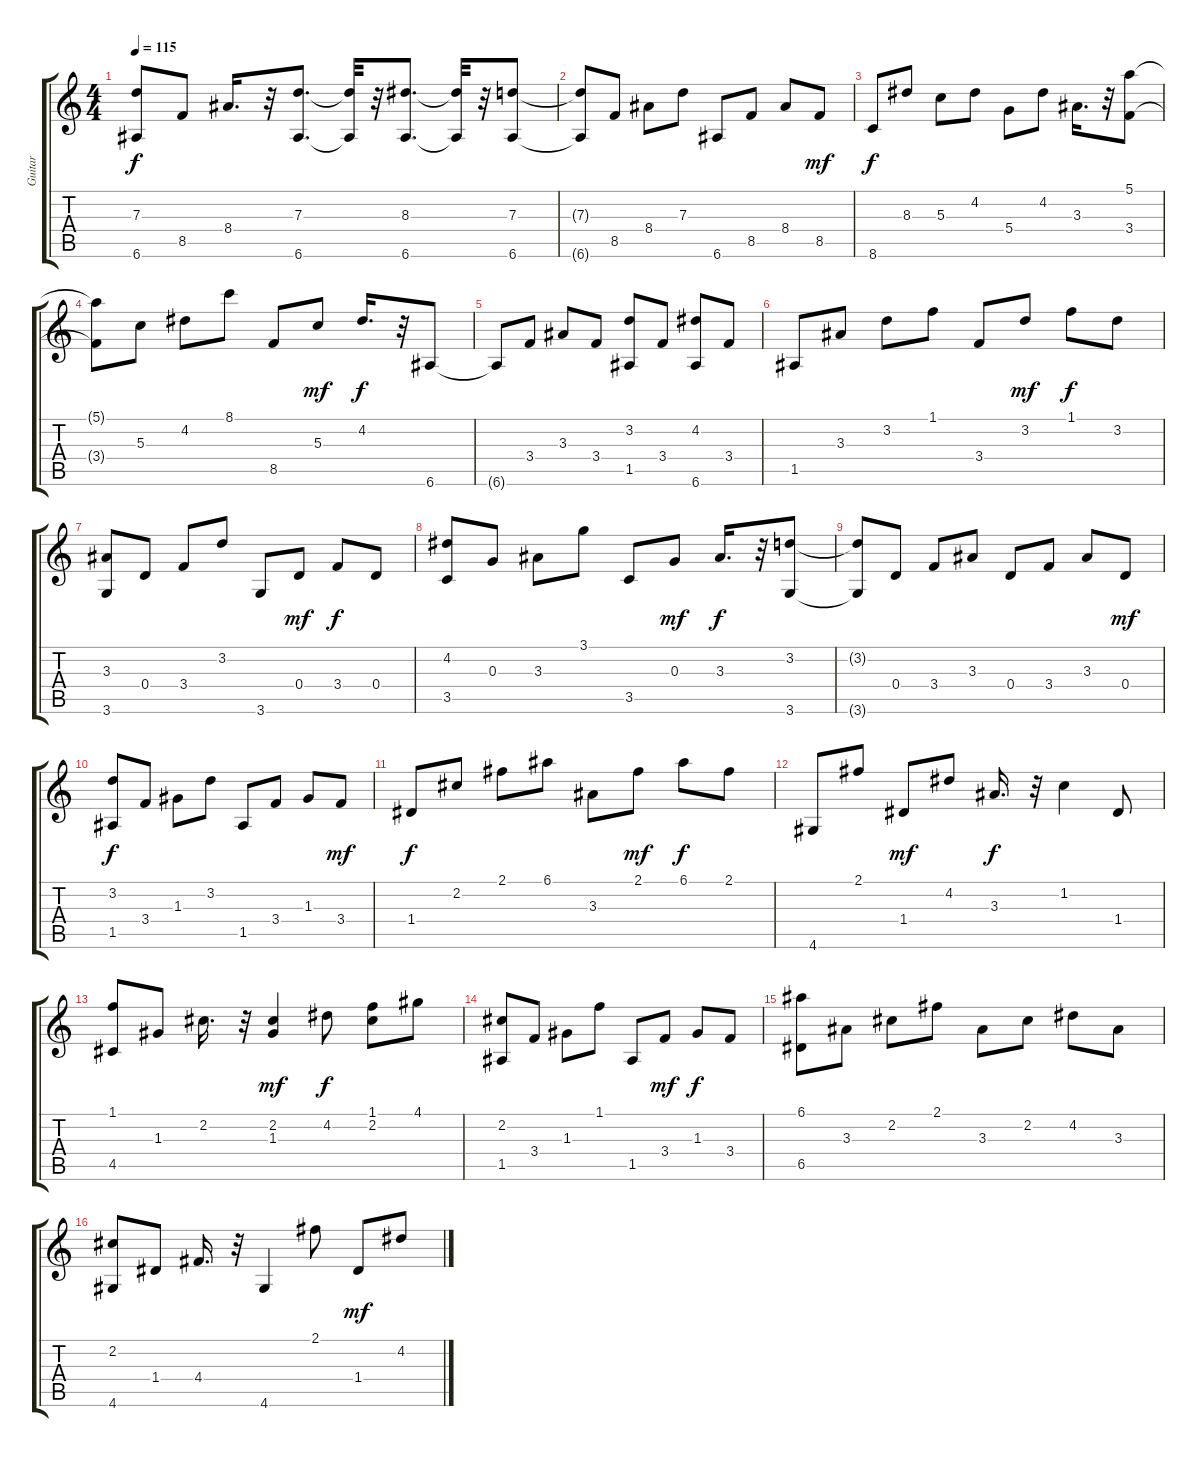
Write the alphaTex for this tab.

\track ("Guitar" "Guitar") {instrument acousticguitarsteel}
\staff {score tabs}
\tuning (E4 B3 G3 D3 A2 E2) {hide}
\ts (4 4)
\tempo 115
\clef g2
\ks c
(7.3 6.6).8{dy f} 8.5.8 8.4.16{d} r.32 (7.3 6.6).8{d} (7.3{t} 6.6{t}).32 r.32 (8.3 6.6).8{d} (8.3{t} 6.6{t}).32 r.32 (7.3 6.6).8 |
(7.3{t} 6.6{t}).8 8.5.8 8.4.8 7.3.8 6.6.8 8.5.8 8.4.8 8.5.8{dy mf} |
8.6.8{dy f} 8.3.8 5.3.8 4.2.8 5.4.8 4.2.8 3.3.16{d} r.32 (5.1 3.4).8 |
(5.1{t} 3.4{t}).8 5.3.8 4.2.8 8.1.8 8.5.8 5.3.8{dy mf} 4.2.16{d dy f} r.32 6.6.8 |
6.6{t}.8 3.4.8 3.3.8 3.4.8 (3.2 1.5).8 3.4.8 (4.2 6.6).8 3.4.8 |
1.5.8 3.3.8 3.2.8 1.1.8 3.4.8 3.2.8{dy mf} 1.1.8{dy f} 3.2.8 |
(3.3 3.6).8 0.4.8 3.4.8 3.2.8 3.6.8 0.4.8{dy mf} 3.4.8{dy f} 0.4.8 |
(4.2 3.5).8 0.3.8 3.3.8 3.1.8 3.5.8 0.3.8{dy mf} 3.3.16{d dy f} r.32 (3.2 3.6).8 |
(3.2{t} 3.6{t}).8 0.4.8 3.4.8 3.3.8 0.4.8 3.4.8 3.3.8 0.4.8{dy mf} |
(3.2 1.5).8{dy f} 3.4.8 1.3.8 3.2.8 1.5.8 3.4.8 1.3.8 3.4.8{dy mf} |
1.4.8{dy f} 2.2.8 2.1.8 6.1.8 3.3.8 2.1.8{dy mf} 6.1.8{dy f} 2.1.8 |
4.6.8 2.1.8 1.4.8{dy mf} 4.2.8 3.3.16{d dy f} r.32 1.2.4 1.4.8 |
(1.1 4.5).8 1.3.8 2.2.16{d} r.32 (2.2 1.3).4{dy mf} 4.2.8{dy f} (1.1 2.2).8 4.1.8 |
(2.2 1.5).8 3.4.8 1.3.8 1.1.8 1.5.8 3.4.8{dy mf} 1.3.8{dy f} 3.4.8 |
(6.1 6.5).8 3.3.8 2.2.8 2.1.8 3.3.8 2.2.8 4.2.8 3.3.8 |
(2.2 4.6).8 1.4.8 4.4.16{d} r.32 4.6.4 2.1.8 1.4.8{dy mf} 4.2.8
